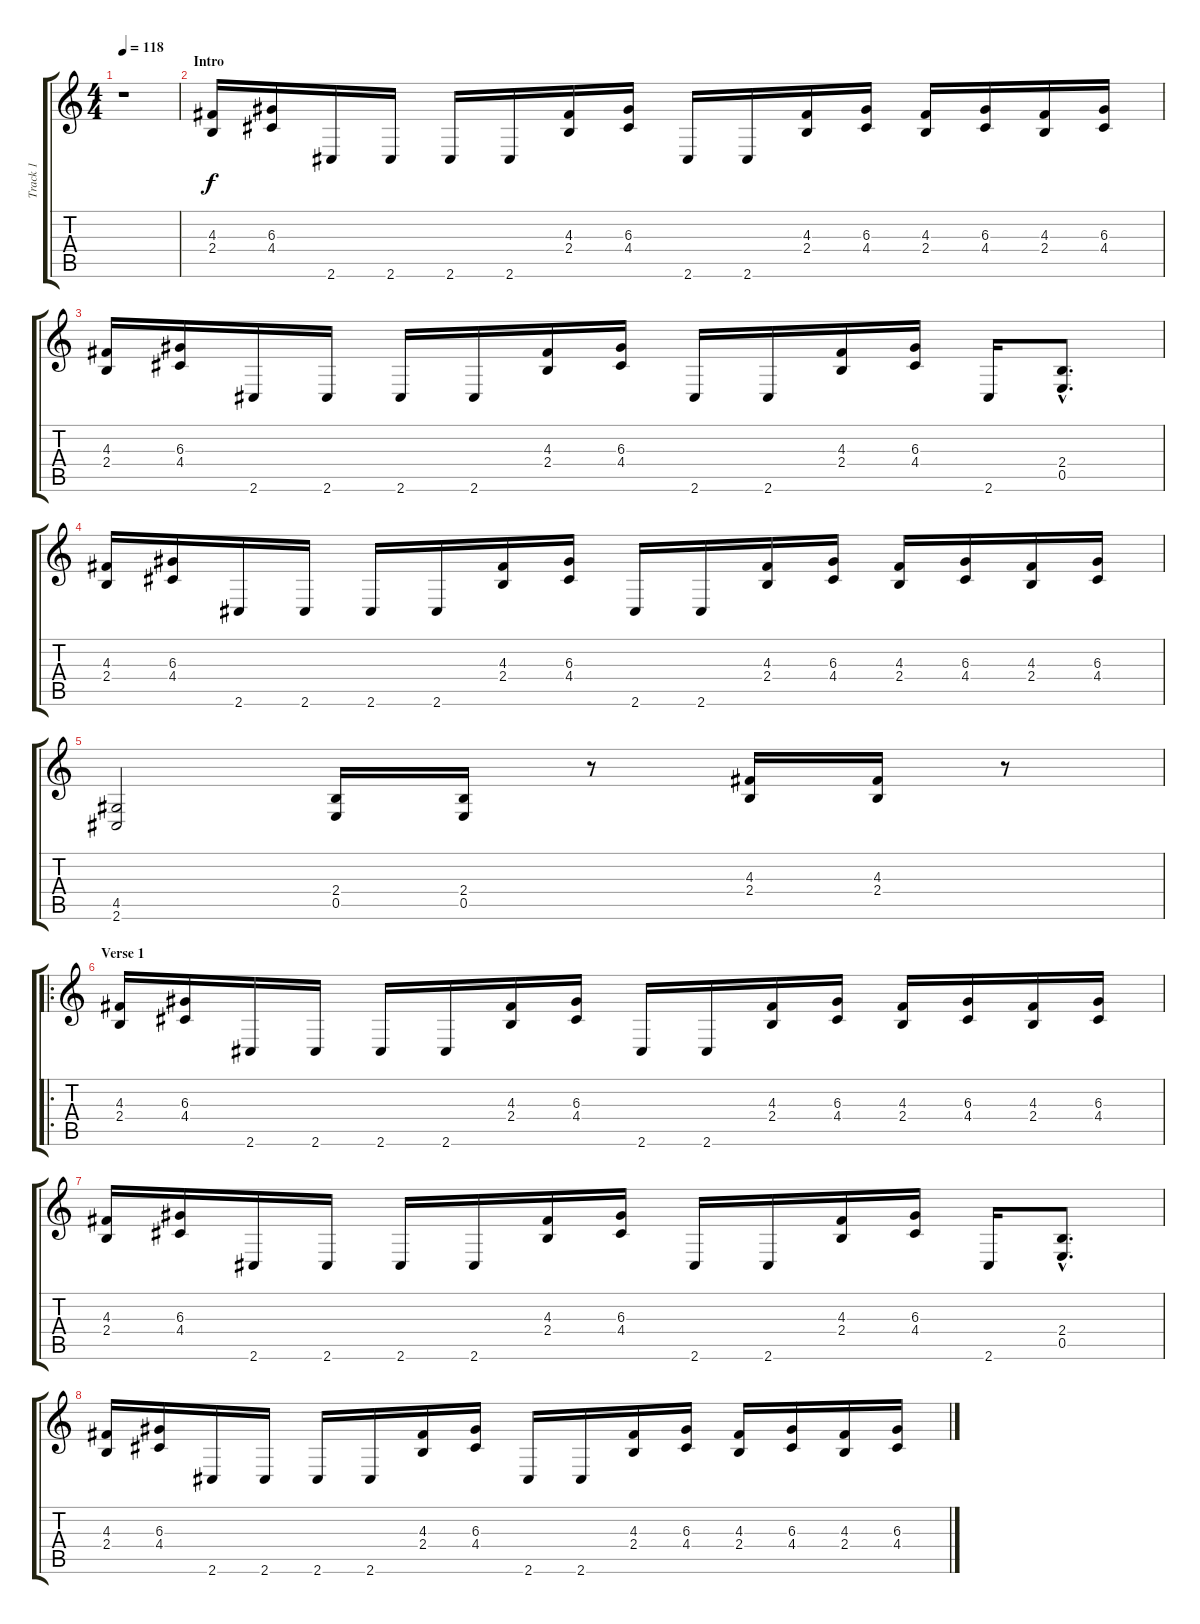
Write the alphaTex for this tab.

\track ("Track 1" "Track 1") {instrument distortionguitar}
\staff {score tabs}
\tuning (B3 Gb3 D3 A2 E2 B1) {hide}
\ts (4 4)
\tempo 118
\clef g2
\ks c
r.1{dy f instrument distortionguitar} |
\section ("" "Intro")
(4.3 2.4).16 (6.3 4.4).16 2.6.16 2.6.16 2.6.16 2.6.16 (4.3 2.4).16 (6.3 4.4).16 2.6.16 2.6.16 (4.3 2.4).16 (6.3 4.4).16 (4.3 2.4).16 (6.3 4.4).16 (4.3 2.4).16 (6.3 4.4).16 |
(4.3 2.4).16 (6.3 4.4).16 2.6.16 2.6.16 2.6.16 2.6.16 (4.3 2.4).16 (6.3 4.4).16 2.6.16 2.6.16 (4.3 2.4).16 (6.3 4.4).16 2.6.16 (2.4{hac} 0.5{hac}).8{d} |
(4.3 2.4).16 (6.3 4.4).16 2.6.16 2.6.16 2.6.16 2.6.16 (4.3 2.4).16 (6.3 4.4).16 2.6.16 2.6.16 (4.3 2.4).16 (6.3 4.4).16 (4.3 2.4).16 (6.3 4.4).16 (4.3 2.4).16 (6.3 4.4).16 |
(4.5 2.6).2 (2.4 0.5).16 (2.4 0.5).16 r.8 (4.3 2.4).16 (4.3 2.4).16 r.8 |
\ro
\section ("" "Verse 1")
(4.3 2.4).16 (6.3 4.4).16 2.6.16 2.6.16 2.6.16 2.6.16 (4.3 2.4).16 (6.3 4.4).16 2.6.16 2.6.16 (4.3 2.4).16 (6.3 4.4).16 (4.3 2.4).16 (6.3 4.4).16 (4.3 2.4).16 (6.3 4.4).16 |
(4.3 2.4).16 (6.3 4.4).16 2.6.16 2.6.16 2.6.16 2.6.16 (4.3 2.4).16 (6.3 4.4).16 2.6.16 2.6.16 (4.3 2.4).16 (6.3 4.4).16 2.6.16 (2.4{hac} 0.5{hac}).8{d} |
(4.3 2.4).16 (6.3 4.4).16 2.6.16 2.6.16 2.6.16 2.6.16 (4.3 2.4).16 (6.3 4.4).16 2.6.16 2.6.16 (4.3 2.4).16 (6.3 4.4).16 (4.3 2.4).16 (6.3 4.4).16 (4.3 2.4).16 (6.3 4.4).16
